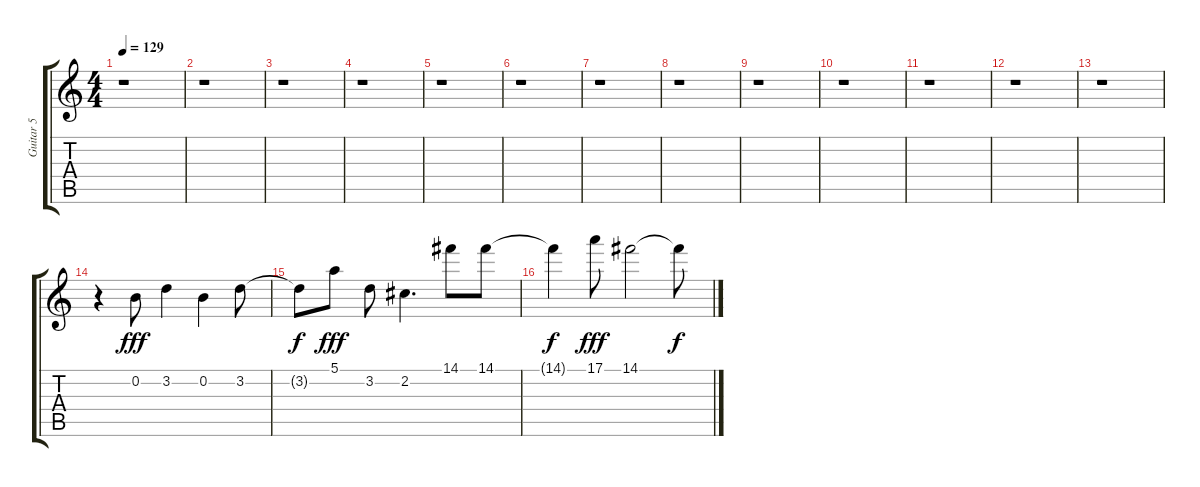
\track ("Guitar 5" "Guitar 5") {instrument acousticguitarsteel}
\staff {score tabs}
\tuning (E4 B3 G3 D3 A2 E2) {hide}
\ts (4 4)
\tempo 129
\clef g2
\ks c
r.1{dy f} |
r.1 |
r.1 |
r.1 |
r.1 |
r.1 |
r.1 |
r.1 |
r.1 |
r.1 |
r.1 |
r.1 |
r.1 |
r.4 0.2.8{dy fff} 3.2.4 0.2.4 3.2.8 |
3.2{t}.8{dy f} 5.1.8{dy fff} 3.2.8 2.2.4{d} 14.1.8 14.1.8 |
14.1{t}.4{dy f} 17.1.8{dy fff} 14.1.2 14.1{t}.8{dy f}
